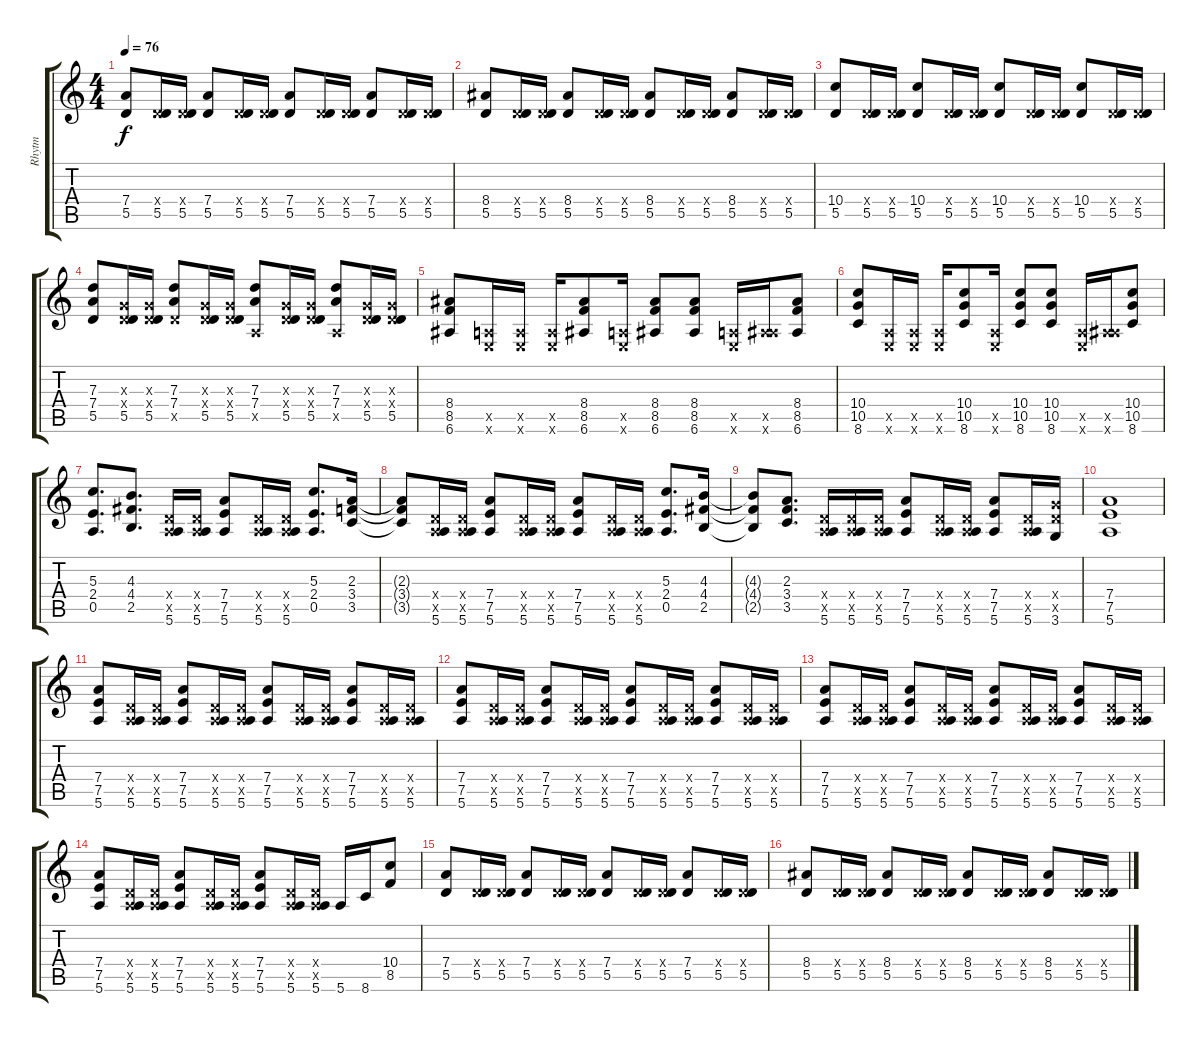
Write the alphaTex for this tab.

\track ("Rhytm" "Rhytm") {instrument distortionguitar}
\staff {score tabs}
\tuning (E4 B3 G3 D3 A2 E2) {hide}
\ts (4 4)
\tempo 76
\clef g2
\ks c
(7.4 5.5).8{dy f} (0.4{x} 5.5).16 (0.4{x} 5.5).16 (7.4 5.5).8 (0.4{x} 5.5).16 (0.4{x} 5.5).16 (7.4 5.5).8 (0.4{x} 5.5).16 (0.4{x} 5.5).16 (7.4 5.5).8 (0.4{x} 5.5).16 (0.4{x} 5.5).16 |
(8.4 5.5).8 (0.4{x} 5.5).16 (0.4{x} 5.5).16 (8.4 5.5).8 (0.4{x} 5.5).16 (0.4{x} 5.5).16 (8.4 5.5).8 (0.4{x} 5.5).16 (0.4{x} 5.5).16 (8.4 5.5).8 (0.4{x} 5.5).16 (0.4{x} 5.5).16 |
(10.4 5.5).8 (0.4{x} 5.5).16 (0.4{x} 5.5).16 (10.4 5.5).8 (0.4{x} 5.5).16 (0.4{x} 5.5).16 (10.4 5.5).8 (0.4{x} 5.5).16 (0.4{x} 5.5).16 (10.4 5.5).8 (0.4{x} 5.5).16 (0.4{x} 5.5).16 |
(7.3 7.4 5.5).8 (0.3{x} 0.4{x} 5.5).16 (0.3{x} 0.4{x} 5.5).16 (7.3 7.4 5.5{x}).8 (0.3{x} 0.4{x} 5.5).16 (0.3{x} 0.4{x} 5.5).16 (7.3 7.4 0.5{x}).8 (0.3{x} 0.4{x} 5.5).16 (0.3{x} 0.4{x} 5.5).16 (7.3 7.4 0.5{x}).8 (0.3{x} 0.4{x} 5.5).16 (0.3{x} 0.4{x} 5.5).16 |
(8.4 8.5 6.6).8 (0.5{x} 0.6{x}).16 (0.5{x} 0.6{x}).16 (0.5{x} 0.6{x}).16 (8.4 8.5 6.6).8 (0.5{x} 0.6{x}).16 (8.4 8.5 6.6).8 (8.4 8.5 6.6).8 (0.5{x} 0.6{x}).16 (0.5{x} 6.6{x}).16 (8.4 8.5 6.6).8 |
(10.4 10.5 8.6).8 (0.5{x} 0.6{x}).16 (0.5{x} 0.6{x}).16 (0.5{x} 0.6{x}).16 (10.4 10.5 8.6).8 (0.5{x} 0.6{x}).16 (10.4 10.5 8.6).8 (10.4 10.5 8.6).8 (0.5{x} 0.6{x}).16 (0.5{x} 6.6{x}).16 (10.4 10.5 8.6).8 |
(5.3 2.4 0.5).8{d} (4.3 4.4 2.5).8{d} (0.4{x} 0.5{x} 5.6).16 (0.4{x} 0.5{x} 5.6).16 (7.4 7.5 5.6).8 (0.4{x} 0.5{x} 5.6).16 (0.4{x} 0.5{x} 5.6).16 (5.3 2.4 0.5).8{d} (2.3 3.4 3.5).16 |
(2.3{t} 3.4{t} 3.5{t}).8 (0.4{x} 0.5{x} 5.6).16 (0.4{x} 0.5{x} 5.6).16 (7.4 7.5 5.6).8 (0.4{x} 0.5{x} 5.6).16 (0.4{x} 0.5{x} 5.6).16 (7.4 7.5 5.6).8 (0.4{x} 0.5{x} 5.6).16 (0.4{x} 0.5{x} 5.6).16 (5.3 2.4 0.5).8{d} (4.3 4.4 2.5).16 |
(4.3{t} 4.4{t} 2.5{t}).8 (2.3 3.4 3.5).8{d} (0.4{x} 0.5{x} 5.6).16 (0.4{x} 0.5{x} 5.6).16 (0.4{x} 0.5{x} 5.6).16 (7.4 7.5 5.6).8 (0.4{x} 0.5{x} 5.6).16 (0.4{x} 0.5{x} 5.6).16 (7.4 7.5 5.6).8 (0.4{x} 0.5{x} 5.6).16 (5.4{x} 5.5{x} 3.6).16 |
(7.4 7.5 5.6).1 |
(7.4 7.5 5.6).8 (0.4{x} 0.5{x} 5.6).16 (0.4{x} 0.5{x} 5.6).16 (7.4 7.5 5.6).8 (0.4{x} 0.5{x} 5.6).16 (0.4{x} 0.5{x} 5.6).16 (7.4 7.5 5.6).8 (0.4{x} 0.5{x} 5.6).16 (0.4{x} 0.5{x} 5.6).16 (7.4 7.5 5.6).8 (0.4{x} 0.5{x} 5.6).16 (0.4{x} 0.5{x} 5.6).16 |
(7.4 7.5 5.6).8 (0.4{x} 0.5{x} 5.6).16 (0.4{x} 0.5{x} 5.6).16 (7.4 7.5 5.6).8 (0.4{x} 0.5{x} 5.6).16 (0.4{x} 0.5{x} 5.6).16 (7.4 7.5 5.6).8 (0.4{x} 0.5{x} 5.6).16 (0.4{x} 0.5{x} 5.6).16 (7.4 7.5 5.6).8 (0.4{x} 0.5{x} 5.6).16 (0.4{x} 0.5{x} 5.6).16 |
(7.4 7.5 5.6).8 (0.4{x} 0.5{x} 5.6).16 (0.4{x} 0.5{x} 5.6).16 (7.4 7.5 5.6).8 (0.4{x} 0.5{x} 5.6).16 (0.4{x} 0.5{x} 5.6).16 (7.4 7.5 5.6).8 (0.4{x} 0.5{x} 5.6).16 (0.4{x} 0.5{x} 5.6).16 (7.4 7.5 5.6).8 (0.4{x} 0.5{x} 5.6).16 (0.4{x} 0.5{x} 5.6).16 |
(7.4 7.5 5.6).8 (0.4{x} 0.5{x} 5.6).16 (0.4{x} 0.5{x} 5.6).16 (7.4 7.5 5.6).8 (0.4{x} 0.5{x} 5.6).16 (0.4{x} 0.5{x} 5.6).16 (7.4 7.5 5.6).8 (0.4{x} 0.5{x} 5.6).16 (0.4{x} 0.5{x} 5.6).16 5.6.16 8.6.16 (10.4 8.5).8 |
(7.4 5.5).8 (0.4{x} 5.5).16 (0.4{x} 5.5).16 (7.4 5.5).8 (0.4{x} 5.5).16 (0.4{x} 5.5).16 (7.4 5.5).8 (0.4{x} 5.5).16 (0.4{x} 5.5).16 (7.4 5.5).8 (0.4{x} 5.5).16 (0.4{x} 5.5).16 |
(8.4 5.5).8 (0.4{x} 5.5).16 (0.4{x} 5.5).16 (8.4 5.5).8 (0.4{x} 5.5).16 (0.4{x} 5.5).16 (8.4 5.5).8 (0.4{x} 5.5).16 (0.4{x} 5.5).16 (8.4 5.5).8 (0.4{x} 5.5).16 (0.4{x} 5.5).16
